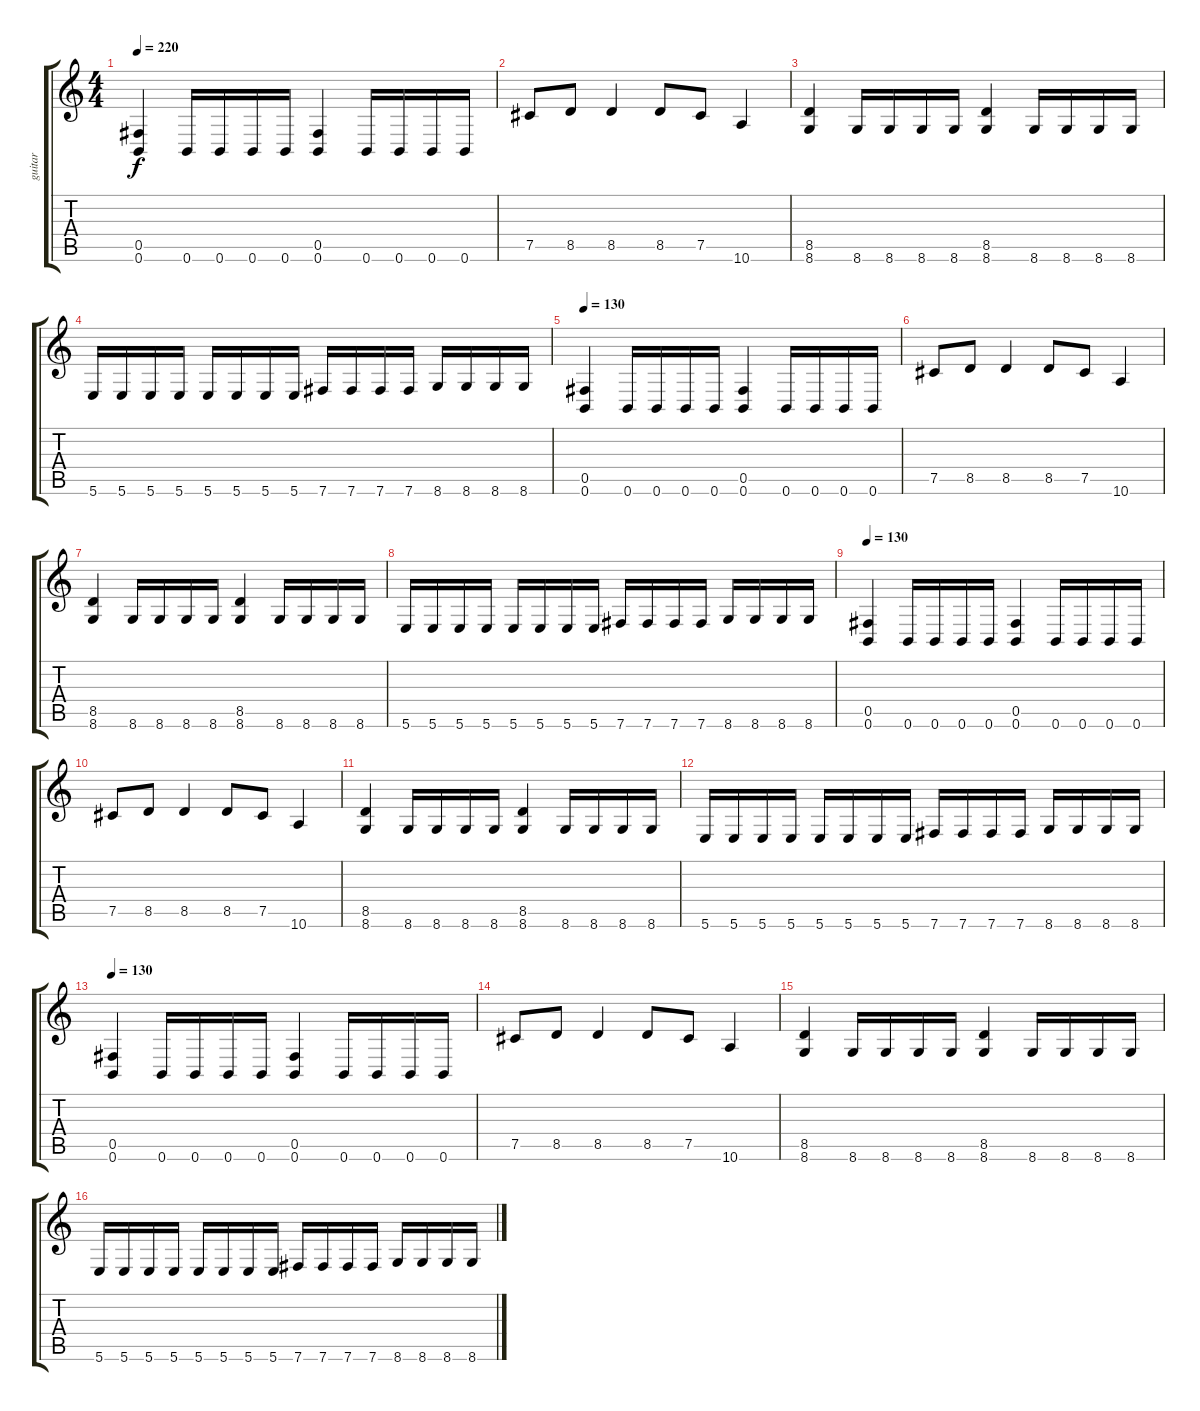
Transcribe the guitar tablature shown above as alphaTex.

\track ("guitar" "guitar") {instrument distortionguitar}
\staff {score tabs}
\tuning (Db4 Ab3 E3 B2 Gb2 B1) {hide}
\ts (4 4)
\tempo 220
\tempo 130
\tempo 220
\clef g2
\ks c
(0.5 0.6).4{dy f instrument distortionguitar} 0.6.16 0.6.16 0.6.16 0.6.16 (0.5 0.6).4 0.6.16 0.6.16 0.6.16 0.6.16 |
7.5.8 8.5.8 8.5.4 8.5.8 7.5.8 10.6.4 |
(8.5 8.6).4 8.6.16 8.6.16 8.6.16 8.6.16 (8.5 8.6).4 8.6.16 8.6.16 8.6.16 8.6.16 |
5.6.16 5.6.16 5.6.16 5.6.16 5.6.16 5.6.16 5.6.16 5.6.16 7.6.16 7.6.16 7.6.16 7.6.16 8.6.16 8.6.16 8.6.16 8.6.16 |
\tempo 130
(0.5 0.6).4 0.6.16 0.6.16 0.6.16 0.6.16 (0.5 0.6).4 0.6.16 0.6.16 0.6.16 0.6.16 |
7.5.8 8.5.8 8.5.4 8.5.8 7.5.8 10.6.4 |
(8.5 8.6).4 8.6.16 8.6.16 8.6.16 8.6.16 (8.5 8.6).4 8.6.16 8.6.16 8.6.16 8.6.16 |
5.6.16 5.6.16 5.6.16 5.6.16 5.6.16 5.6.16 5.6.16 5.6.16 7.6.16 7.6.16 7.6.16 7.6.16 8.6.16 8.6.16 8.6.16 8.6.16 |
\tempo 130
(0.5 0.6).4 0.6.16 0.6.16 0.6.16 0.6.16 (0.5 0.6).4 0.6.16 0.6.16 0.6.16 0.6.16 |
7.5.8 8.5.8 8.5.4 8.5.8 7.5.8 10.6.4 |
(8.5 8.6).4 8.6.16 8.6.16 8.6.16 8.6.16 (8.5 8.6).4 8.6.16 8.6.16 8.6.16 8.6.16 |
5.6.16 5.6.16 5.6.16 5.6.16 5.6.16 5.6.16 5.6.16 5.6.16 7.6.16 7.6.16 7.6.16 7.6.16 8.6.16 8.6.16 8.6.16 8.6.16 |
\tempo 130
(0.5 0.6).4 0.6.16 0.6.16 0.6.16 0.6.16 (0.5 0.6).4 0.6.16 0.6.16 0.6.16 0.6.16 |
7.5.8 8.5.8 8.5.4 8.5.8 7.5.8 10.6.4 |
(8.5 8.6).4 8.6.16 8.6.16 8.6.16 8.6.16 (8.5 8.6).4 8.6.16 8.6.16 8.6.16 8.6.16 |
5.6.16 5.6.16 5.6.16 5.6.16 5.6.16 5.6.16 5.6.16 5.6.16 7.6.16 7.6.16 7.6.16 7.6.16 8.6.16 8.6.16 8.6.16 8.6.16
